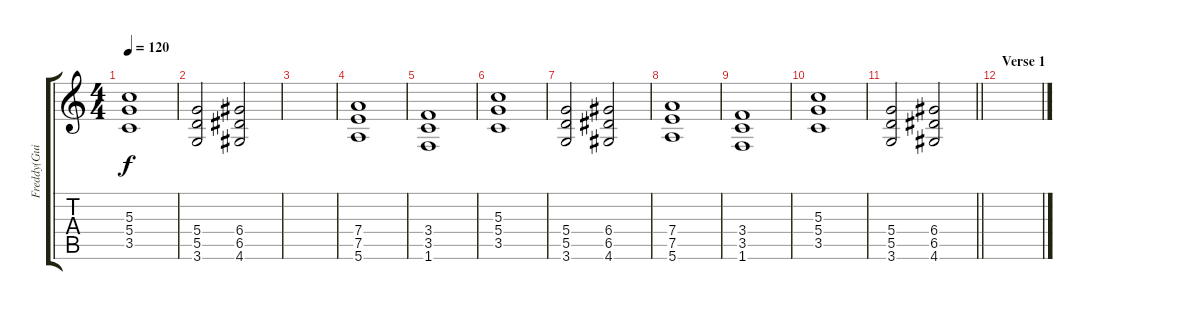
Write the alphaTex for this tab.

\track ("Freddy(Guitar)" "Freddy(Gui") {instrument distortionguitar}
\staff {score tabs}
\tuning (E4 B3 G3 D3 A2 E2) {hide}
\ts (4 4)
\tempo 120
\clef g2
\ks c
(5.3 5.4 3.5).1{dy f} |
(5.4 5.5 3.6).2 (6.4 6.5 4.6).2 |
|
(7.4 7.5 5.6).1 |
(3.4 3.5 1.6).1 |
(5.3 5.4 3.5).1 |
(5.4 5.5 3.6).2 (6.4 6.5 4.6).2 |
(7.4 7.5 5.6).1 |
(3.4 3.5 1.6).1 |
(5.3 5.4 3.5).1 |
\barLineRight lightlight
(5.4 5.5 3.6).2 (6.4 6.5 4.6).2 |
\section ("" "Verse 1")
